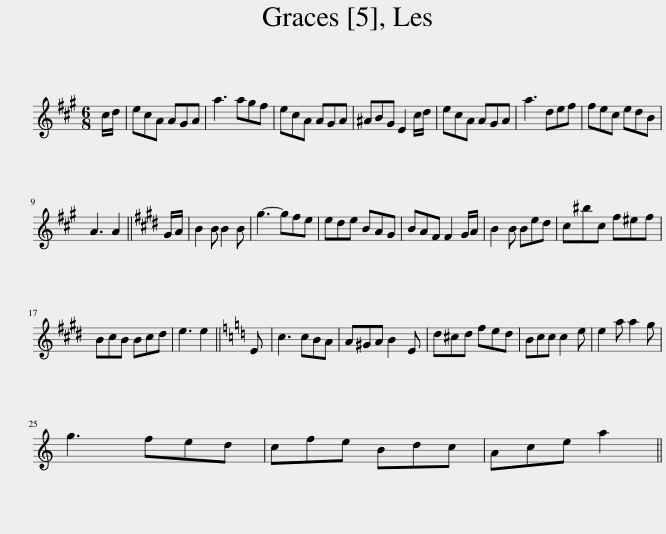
X:1
L:1/8
M:6/8
I:linebreak $
K:A
V:1 treble
V:1
 c/d/ | ecA AGA | a3 agf | ecA AGA | ^ABG E2 c/d/ | %5
 ecA AGA | a3 def | fec edB |$ A3 A2 ||[K:E] G/A/ | %10
 B2 B B2 B | g3- gfe | ede BAG | BAF F2 G/A/ | B2 B Bed | %15
 c^bc f^ef |$ BcB Bcd | e3 e2 ||[K:Amin] E | c3 cBA | %20
 A^GA B2 E | d^cd fed | Bcc c2 e | e2 a a2 g |$ g3 fed | %25
 cfe Bdc | Ace a2 || %27
